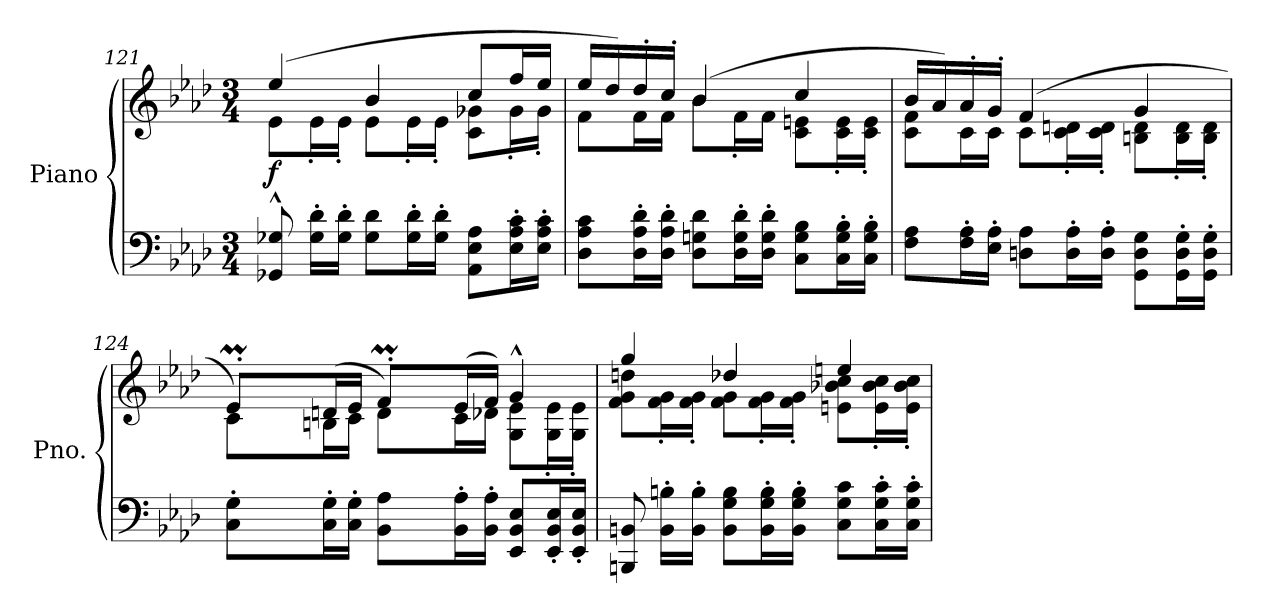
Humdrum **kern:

**kern	**kern	**dynam
*part1	*part1	*part1
*staff2	*staff1	*staff1/2
*I"Piano	*	*
*I'Pno.	*	*
!!LO:LB:g=z
*clefF4	*clefG2	*
*k[b-e-a-d-]	*k[b-e-a-d-]	*
*M3/4	*M3/4	*
=121	=121	=121
*	*^	*
!	!	!	!LO:DY:b
8GG-X/^^ 8G-X/^^	(4ee-/	8e-\L	f
16G-\' 16d-\'LL	.	16e-'\L	.
16G-\' 16d-\'JJ	.	16e-'\JJ	.
8G-\ 8d-\L	4b-/	8e-\L	.
16G-\' 16d-\'L	.	16e-'\L	.
16G-\' 16d-\'JJ	.	16e-'\JJ	.
8AA-\ 8E-\ 8A-\L	8cc/L	8c\ 8g-X\L	.
16E-\' 16A-\' 16c\'L	16ff/L	16g-'\L	.
16E-\' 16A-\' 16c\'JJ	16ee-/JJ	16g-'\JJ	.
=122	=122	=122	=122
8D-\ 8A-\ 8c\L	16ee-/LL	8f\L	.
.	16dd-/)	.	.
16D-\' 16A-\' 16d-\'L	16dd-'/	16f\L	.
16D-\' 16A-\' 16d-\'JJ	16cc'/JJ	16f\JJ	.
8D-\ 8Gn\ 8d-\L	(4b-/	8b-\L	.
16D-\' 16G\' 16d-\'L	.	16f'\L	.
16D-\' 16G\' 16d-\'JJ	.	16f\JJ	.
8C\ 8G\ 8B-\L	4cc/	8c\ 8en\L	.
16C\' 16G\' 16B-\'L	.	16c\' 16e\'L	.
16C\' 16G\' 16B-\'JJ	.	16c\' 16e\'JJ	.
=123	=123	=123	=123
8F\ 8A-\L	16b-/LL	8c\ 8f\L	.
.	16a-/)	.	.
16F\' 16A-\'L	16a-'/	16c\L	.
16E-\' 16A-\'JJ	16g'/JJ	16c\JJ	.
8Dn\ 8A-\L	(>4f/	8c\L	.
16D\' 16A-\'L	.	16c\' 16dn\'L	.
16D\' 16A-\'JJ	.	16c\' 16d\'JJ	.
8GG\ 8D\ 8G\L	4g/	8Bn\ 8d\L	.
16GG\' 16D\' 16G\'L	.	16B\' 16d\'L	.
16GG\' 16D\' 16G\'JJ	.	16B\' 16d\'JJ	.
!!LO:PB:g=z
=124	=124	=124	=124
*	*	*^	*
8C\' 8G\'L	8e-M'/L)	8c\L	32fyy	.
.	.	.	32e-yy	.
.	.	.	32fyy	.
.	.	.	32e-yy	.
16C\' 16G\'L	(16dn/L	16Bn\L	8ryy	.
16C\' 16G\'JJ	16e-/JJ	16c\JJ	.	.
8BB-\ 8A-\L	8fM'/L)	8d\L	32gyy	.
.	.	.	32fyy	.
.	.	.	32gyy	.
.	.	.	32fyy	.
16BB-\' 16A-\'L	(16e-/L	16c\L	4.ryy	.
16BB-\' 16A-\'JJ	16f/JJ)	16d-X\JJ	.	.
8EE-/ 8BB-/ 8E-/L	4g^^/	8G\ 8e-\L	.	.
16EE-/' 16BB-/' 16E-/'L	.	16G\' 16e-\'L	.	.
16EE-/' 16BB-/' 16E-/'JJ	.	16G\' 16e-\'JJ	.	.
*	*	*v	*v	*
=125	=125	=125	=125
!	!	!	!LO:DY:b
8BBBn/ 8BBn/	4gg/	8f\ 8g\ 8ddn\L	other-dynamics
16BB\' 16Bn\'LL	.	16f\' 16g\'L	.
16BB\' 16B\'JJ	.	16f\' 16g\'JJ	.
8BB\ 8G\ 8B\L	4dd-X/	8f\ 8g\L	.
16BB\' 16G\' 16B\'L	.	16f\' 16g\'L	.
16BB\' 16G\' 16B\'JJ	.	16f\' 16g\'JJ	.
8C\ 8G\ 8c\L	4een/	8en\ 8b-X\ 8cc\L	.
16C\' 16G\' 16c\'L	.	16e\' 16b-\' 16cc\'L	.
16C\' 16G\' 16c\'JJ	.	16e\' 16b-\' 16cc\'JJ	.
*	*v	*v	*
=	=	=
*-	*-	*-
